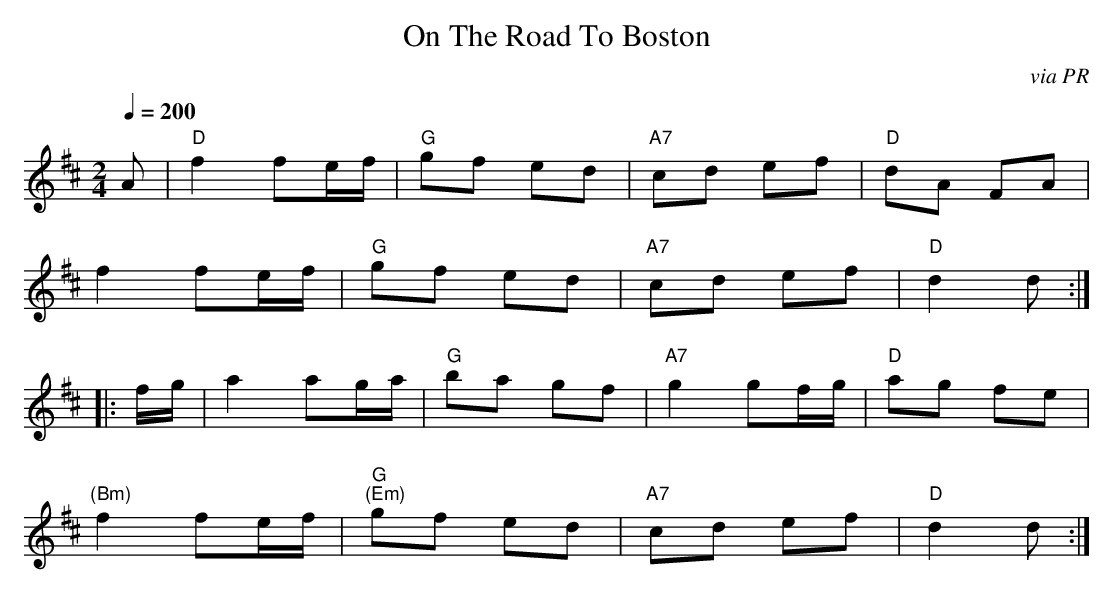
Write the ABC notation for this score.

X:1
T:On The Road To Boston
C:via PR
M:2/4
L:1/8
Q:1/4=200
K:D
A|"D"f2 fe/f/|"G"gf ed|"A7"cd ef|"D"dA FA|
f2 fe/f/|"G"gf ed|"A7"cd ef|"D"d2 d:|
|:f/g/|a2 ag/a/|"G"ba gf|"A7"g2 gf/g/|"D"ag fe|
"(Bm)"f2 fe/f/|"G""(Em)"gf ed|"A7"cd ef|"D"d2 d:|
